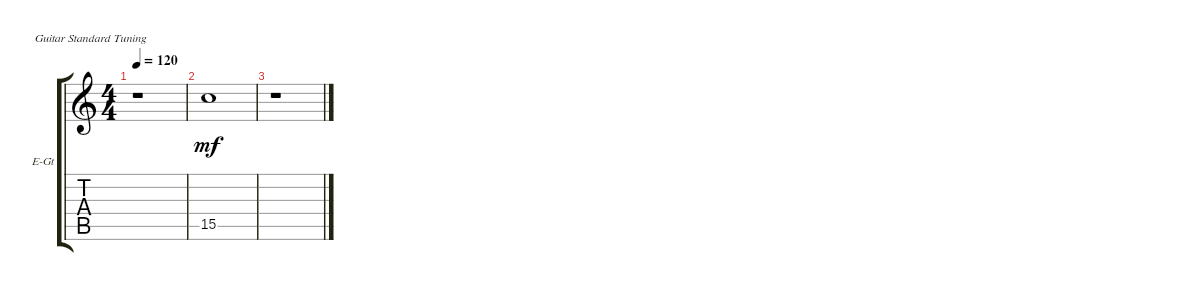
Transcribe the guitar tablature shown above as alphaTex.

\bracketExtendMode groupsimilarinstruments
\firstSystemTrackNameOrientation horizontal
\otherSystemsTrackNameOrientation horizontal
\track ("Electric Guitar" "E-Gt") {instrument electricguitarclean}
\staff {score tabs}
\tuning (E4 B3 G3 D3 A2 E2)
\ts (4 4)
\beaming (8 2 2 2 2)
\tempo 120
\clef g2
\ks c
r.1{dy mf instrument electricguitarclean beam Down} |
15.5.1{beam Down} |
r.1{beam Down}
